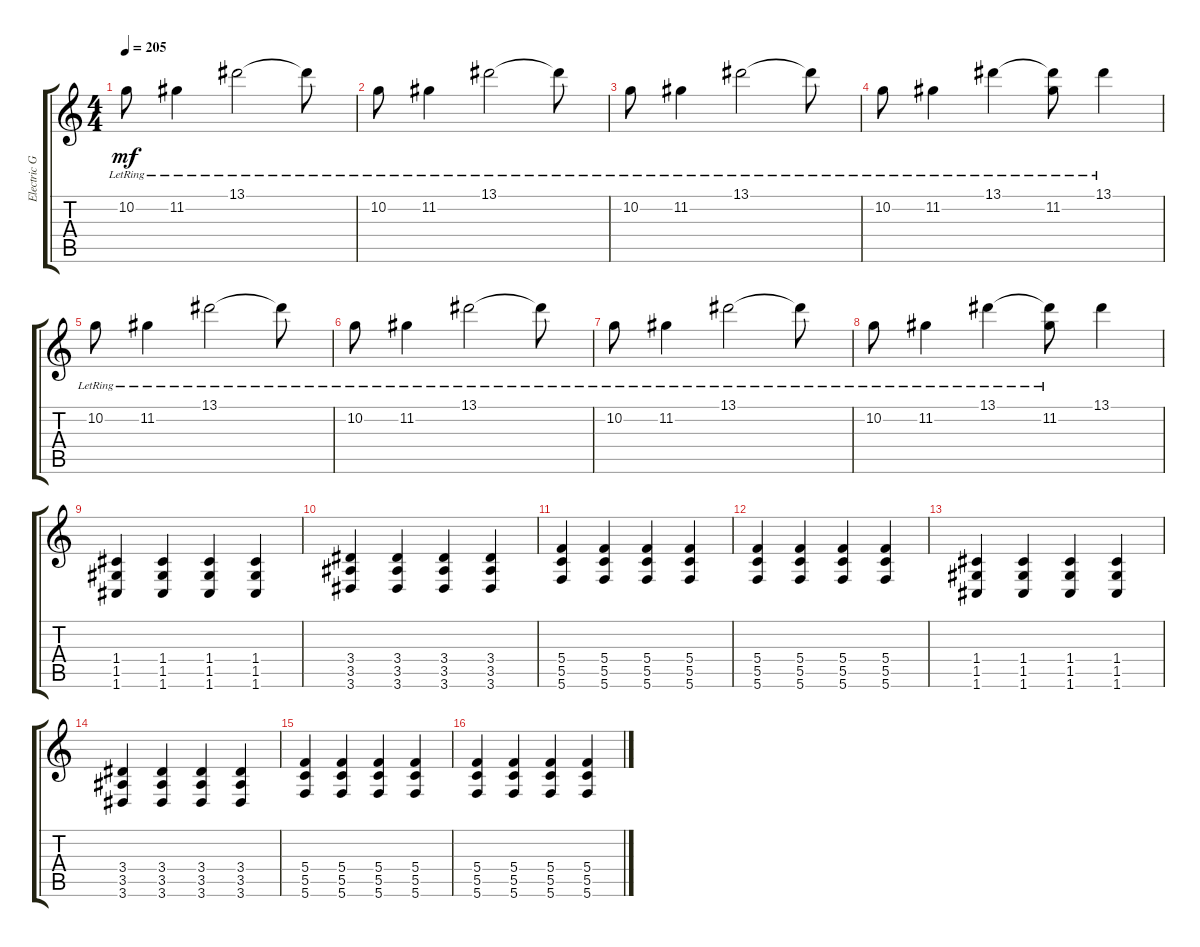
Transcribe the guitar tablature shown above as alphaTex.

\track ("Electric Guitar" "Electric G") {instrument distortionguitar}
\staff {score tabs}
\tuning (D4 A3 F3 C3 G2 C2) {hide}
\ts (4 4)
\tempo 205
\clef g2
\ks c
10.2{lr}.8{dy mf} 11.2{lr}.4 13.1{lr}.2 13.1{lr t}.8 |
10.2{lr}.8 11.2{lr}.4 13.1{lr}.2 13.1{lr t}.8 |
10.2{lr}.8 11.2{lr}.4 13.1{lr}.2 13.1{lr t}.8 |
10.2{lr}.8 11.2{lr}.4 13.1{lr}.4 (13.1{lr t} 11.2).8 13.1{lr}.4 |
10.2{lr}.8 11.2{lr}.4 13.1{lr}.2 13.1{lr t}.8 |
10.2{lr}.8 11.2{lr}.4 13.1{lr}.2 13.1{lr t}.8 |
10.2{lr}.8 11.2{lr}.4 13.1{lr}.2 13.1{lr t}.8 |
10.2{lr}.8 11.2{lr}.4 13.1{lr}.4 (13.1{lr t} 11.2).8 13.1.4 |
(1.4 1.5 1.6).4 (1.4 1.5 1.6).4 (1.4 1.5 1.6).4 (1.4 1.5 1.6).4 |
(3.4 3.5 3.6).4 (3.4 3.5 3.6).4 (3.4 3.5 3.6).4 (3.4 3.5 3.6).4 |
(5.4 5.5 5.6).4 (5.4 5.5 5.6).4 (5.4 5.5 5.6).4 (5.4 5.5 5.6).4 |
(5.4 5.5 5.6).4 (5.4 5.5 5.6).4 (5.4 5.5 5.6).4 (5.4 5.5 5.6).4 |
(1.4 1.5 1.6).4 (1.4 1.5 1.6).4 (1.4 1.5 1.6).4 (1.4 1.5 1.6).4 |
(3.4 3.5 3.6).4 (3.4 3.5 3.6).4 (3.4 3.5 3.6).4 (3.4 3.5 3.6).4 |
(5.4 5.5 5.6).4 (5.4 5.5 5.6).4 (5.4 5.5 5.6).4 (5.4 5.5 5.6).4 |
(5.4 5.5 5.6).4 (5.4 5.5 5.6).4 (5.4 5.5 5.6).4 (5.4 5.5 5.6).4
